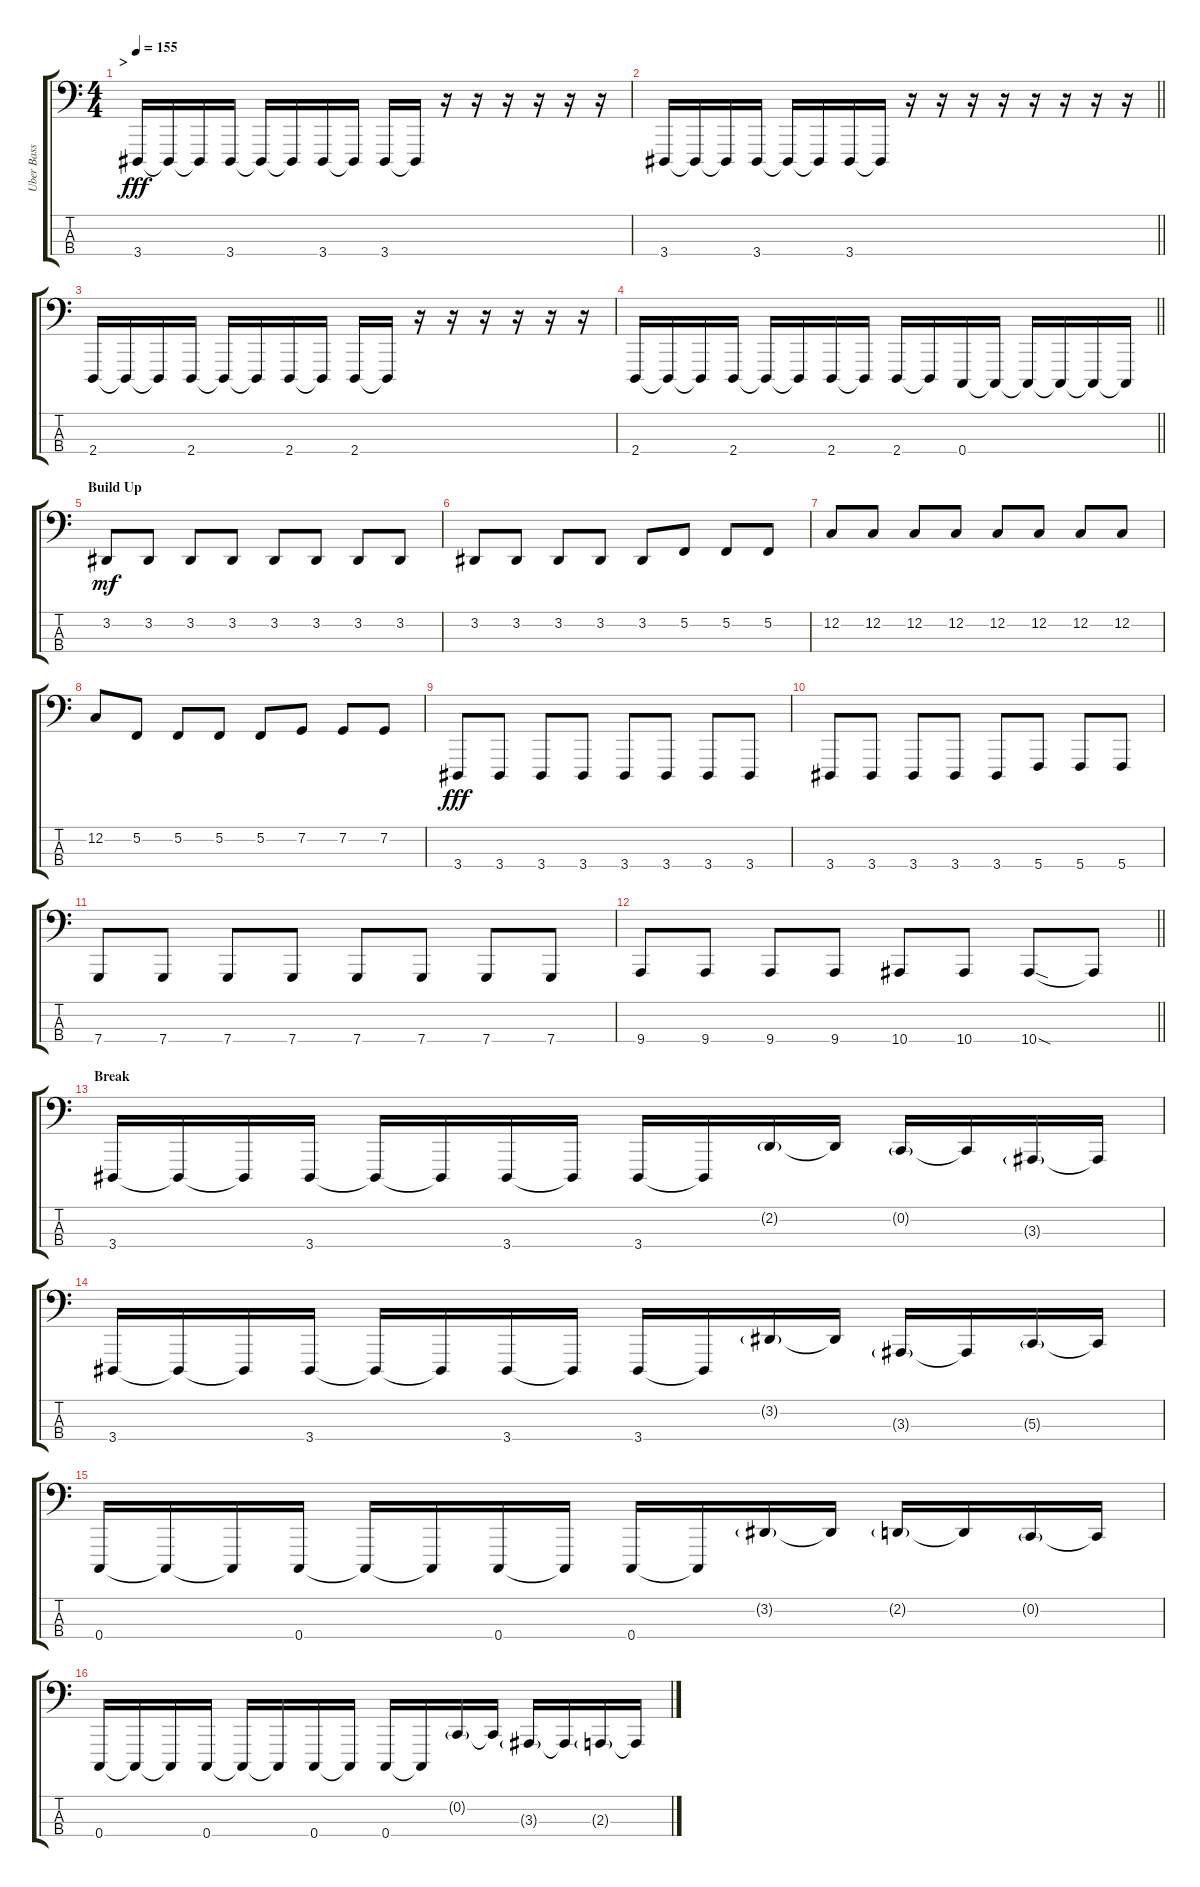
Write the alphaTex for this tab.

\track ("Uber Bass Enhancer" "Uber Bass ") {instrument clavinet}
\staff {score tabs}
\tuning (F2 C2 G1 C1) {hide}
\ts (4 4)
\section ("" ">")
\tempo 155
\clef f4
\ks c
3.4.16{dy fff} 3.4{t}.16 3.4{t}.16 3.4.16 3.4{t}.16 3.4{t}.16 3.4.16 3.4{t}.16 3.4.16 3.4{t}.16 r.16 r.16 r.16 r.16 r.16 r.16 |
\barLineRight lightlight
3.4.16 3.4{t}.16 3.4{t}.16 3.4.16 3.4{t}.16 3.4{t}.16 3.4.16 3.4{t}.16 r.16 r.16 r.16 r.16 r.16 r.16 r.16 r.16 |
2.4.16 2.4{t}.16 2.4{t}.16 2.4.16 2.4{t}.16 2.4{t}.16 2.4.16 2.4{t}.16 2.4.16 2.4{t}.16 r.16 r.16 r.16 r.16 r.16 r.16 |
\barLineRight lightlight
2.4.16 2.4{t}.16 2.4{t}.16 2.4.16 2.4{t}.16 2.4{t}.16 2.4.16 2.4{t}.16 2.4.16 2.4{t}.16 0.4.16 0.4{t}.16 0.4{t}.16 0.4{t}.16 0.4{t}.16 0.4{t}.16 |
\section ("" "Build Up")
3.2.8{dy mf} 3.2.8 3.2.8 3.2.8 3.2.8 3.2.8 3.2.8 3.2.8 |
3.2.8 3.2.8 3.2.8 3.2.8 3.2.8 5.2.8 5.2.8 5.2.8 |
12.2.8 12.2.8 12.2.8 12.2.8 12.2.8 12.2.8 12.2.8 12.2.8 |
12.2.8 5.2.8 5.2.8 5.2.8 5.2.8 7.2.8 7.2.8 7.2.8 |
3.4.8{dy fff} 3.4.8 3.4.8 3.4.8 3.4.8 3.4.8 3.4.8 3.4.8 |
3.4.8 3.4.8 3.4.8 3.4.8 3.4.8 5.4.8 5.4.8 5.4.8 |
7.4.8 7.4.8 7.4.8 7.4.8 7.4.8 7.4.8 7.4.8 7.4.8 |
\barLineRight lightlight
9.4.8 9.4.8 9.4.8 9.4.8 10.4.8 10.4.8 10.4{sod}.8 10.4{t}.8 |
\section ("" "Break")
3.4.16 3.4{t}.16 3.4{t}.16 3.4.16 3.4{t}.16 3.4{t}.16 3.4.16 3.4{t}.16 3.4.16 3.4{t}.16 2.2{g}.16 2.2{t}.16 0.2{g}.16 0.2{t}.16 3.3{g}.16 3.3{t}.16 |
3.4.16 3.4{t}.16 3.4{t}.16 3.4.16 3.4{t}.16 3.4{t}.16 3.4.16 3.4{t}.16 3.4.16 3.4{t}.16 3.2{g}.16 3.2{t}.16 3.3{g}.16 3.3{t}.16 5.3{g}.16 5.3{t}.16 |
0.4.16 0.4{t}.16 0.4{t}.16 0.4.16 0.4{t}.16 0.4{t}.16 0.4.16 0.4{t}.16 0.4.16 0.4{t}.16 3.2{g}.16 3.2{t}.16 2.2{g}.16 2.2{t}.16 0.2{g}.16 0.2{t}.16 |
0.4.16 0.4{t}.16 0.4{t}.16 0.4.16 0.4{t}.16 0.4{t}.16 0.4.16 0.4{t}.16 0.4.16 0.4{t}.16 0.2{g}.16 0.2{t}.16 3.3{g}.16 3.3{t}.16 2.3{g}.16 2.3{t}.16
